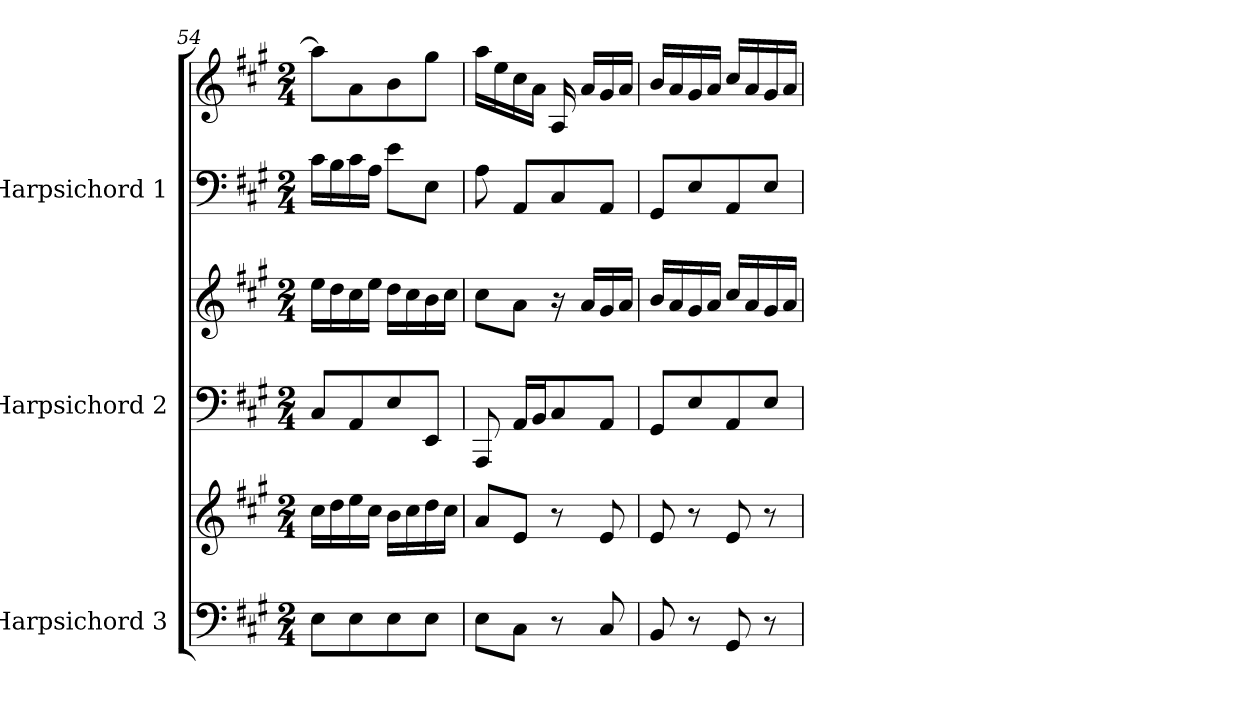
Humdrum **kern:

**kern	**kern	**kern	**kern	**kern	**kern
*part3	*part3	*part2	*part2	*part1	*part1
*staff6	*staff5	*staff4	*staff3	*staff2	*staff1
*I"Harpsichord 3	*	*I"Harpsichord 2	*	*I"Harpsichord 1	*
*I'Hp	*	*I'Hp	*	*I'Hp	*
*clefF4	*clefG2	*clefF4	*clefG2	*clefF4	*clefG2
*k[f#c#g#]	*k[f#c#g#]	*k[f#c#g#]	*k[f#c#g#]	*k[f#c#g#]	*k[f#c#g#]
*M2/4	*M2/4	*M2/4	*M2/4	*M2/4	*M2/4
=54	=54	=54	=54	=54	=54
8E\L	16cc#\LL	8C#/L	16ee\LL	16c#\LL	8aa\L]
.	16dd\	.	16dd\	16B\	.
8E\	16ee\	8AA/	16cc#\	16c#\	8a\
.	16cc#\JJ	.	16ee\JJ	16A\JJ	.
8E\	16b\LL	8E/	16dd\LL	8e\L	8b\
.	16cc#\	.	16cc#\	.	.
8E\J	16dd\	8EE/J	16b\	8E\J	8gg#\J
.	16cc#\JJ	.	16cc#\JJ	.	.
!!LO:PB:g=z
=55	=55	=55	=55	=55	=55
8E\L	8a/L	8AAA/	8cc#\L	8A\	16aa\LL
.	.	.	.	.	16ee\
8C#\J	8e/J	16AA/LL	8a\J	8AA/L	16cc#\
.	.	16BB/J	.	.	16a\JJ
8r	8r	8C#/	16r	8C#/	16A/
.	.	.	16a/LL	.	16a/LL
8C#/	8e/	8AA/J	16g#/	8AA/J	16g#/
.	.	.	16a/JJ	.	16a/JJ
=56	=56	=56	=56	=56	=56
8BB/	8e/	8GG#/L	16b/LL	8GG#/L	16b/LL
.	.	.	16a/	.	16a/
8r	8r	8E/	16g#/	8E/	16g#/
.	.	.	16a/JJ	.	16a/JJ
8GG#/	8e/	8AA/	16cc#/LL	8AA/	16cc#/LL
.	.	.	16a/	.	16a/
8r	8r	8E/J	16g#/	8E/J	16g#/
.	.	.	16a/JJ	.	16a/JJ
=	=	=	=	=	=
*-	*-	*-	*-	*-	*-
